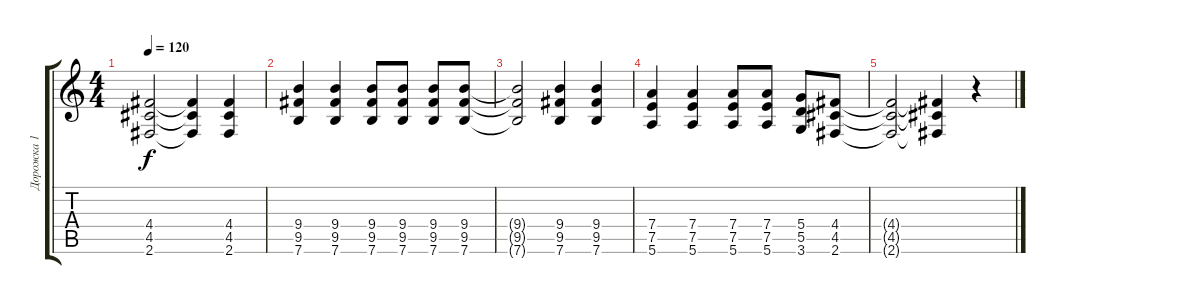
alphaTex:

\track ("Дорожка 1" "Дорожка 1") {instrument distortionguitar}
\staff {score tabs}
\tuning (E4 B3 G3 D3 A2 E2) {hide}
\ts (4 4)
\tempo 120
\clef g2
\ks c
(4.4{t} 4.5{t} 2.6{t}).2{dy f} (4.4{t} 4.5{t} 2.6{t}).4 (4.4 4.5 2.6).4 |
(9.4 9.5 7.6).4 (9.4 9.5 7.6).4 (9.4 9.5 7.6).8 (9.4 9.5 7.6).8 (9.4 9.5 7.6).8 (9.4 9.5 7.6).8 |
(9.4{t} 9.5{t} 7.6{t}).2 (9.4 9.5 7.6).4 (9.4 9.5 7.6).4 |
(7.4 7.5 5.6).4 (7.4 7.5 5.6).4 (7.4 7.5 5.6).8 (7.4 7.5 5.6).8 (5.4 5.5 3.6).8 (4.4 4.5 2.6).8 |
(4.4{t} 4.5{t} 2.6{t}).2 (4.4{t} 4.5{t} 2.6{t}).4 r.4
